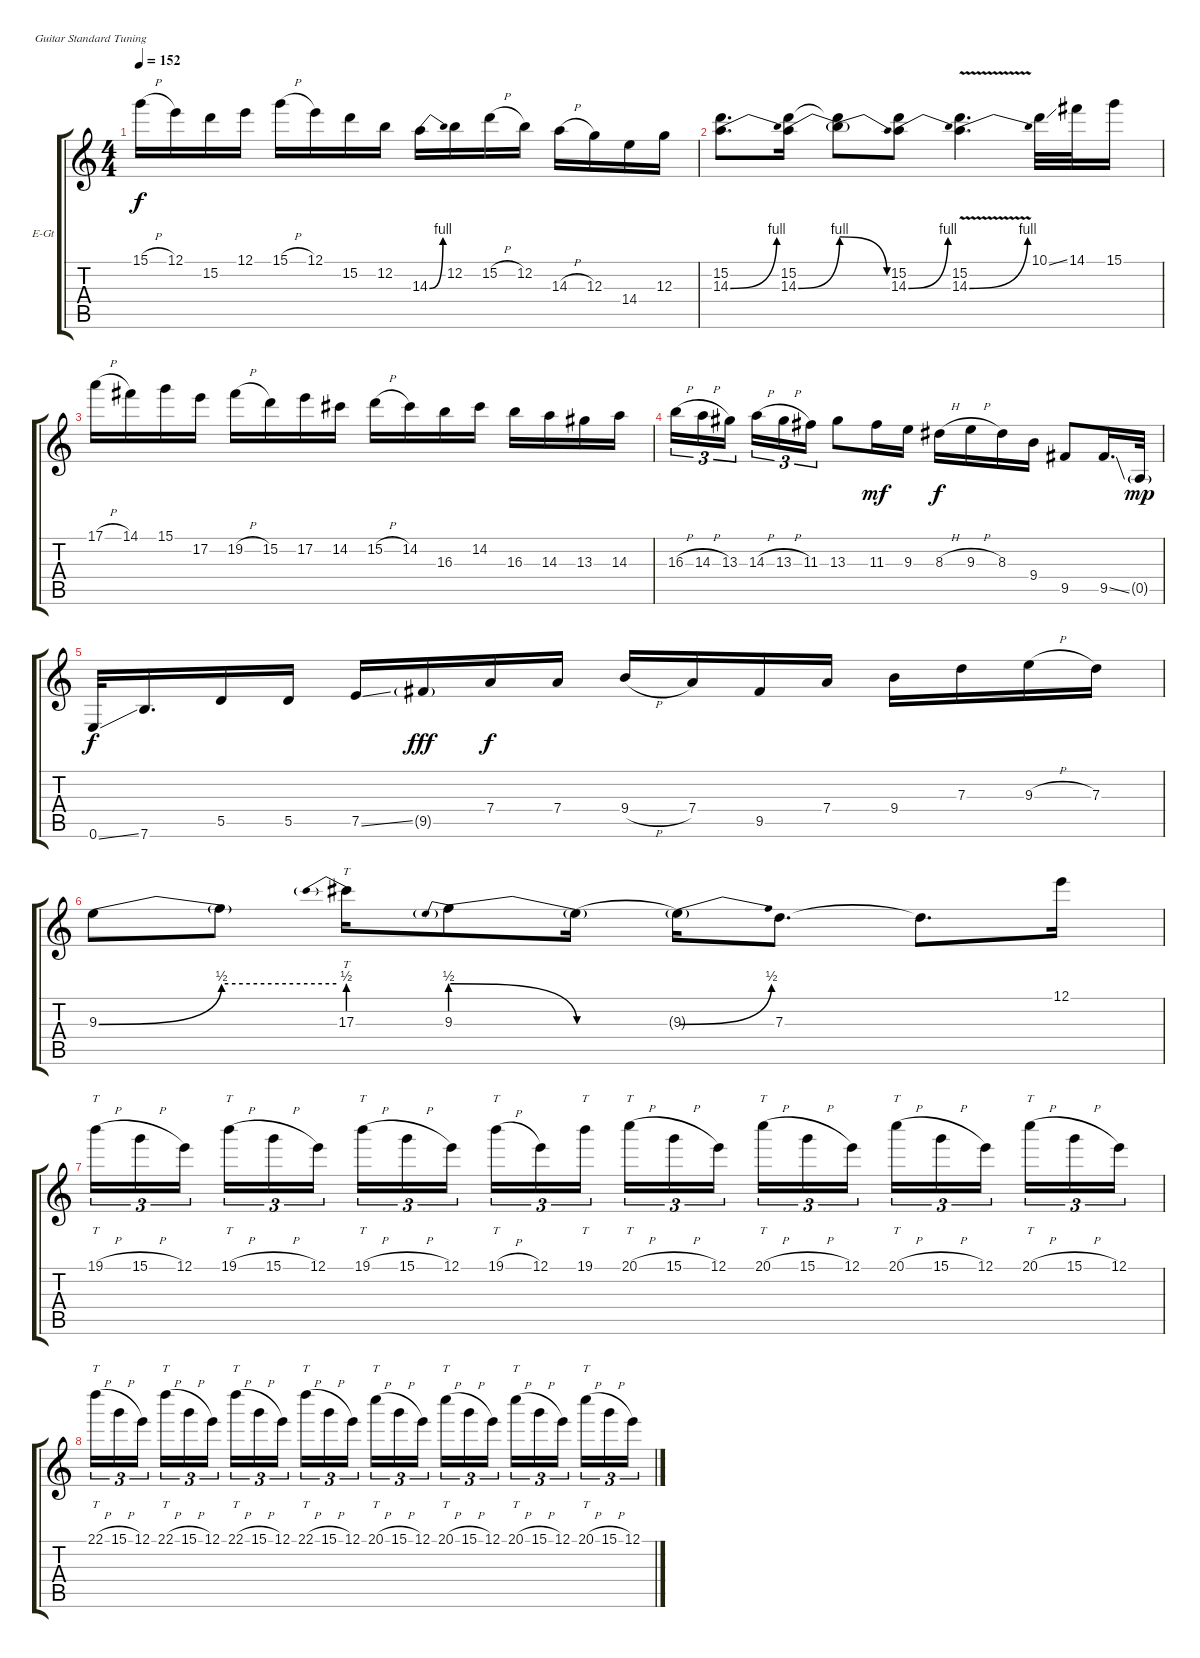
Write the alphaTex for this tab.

\bracketExtendMode groupsimilarinstruments
\firstSystemTrackNameOrientation horizontal
\otherSystemsTrackNameOrientation horizontal
\track ("Gtr. IV (Dist)" "E-Gt") {instrument distortionguitar}
\staff {score tabs}
\tuning (E4 B3 G3 D3 A2 E2)
\ts (4 4)
\tempo 152
\clef g2
\scale
0.333333
\ks c
15.1{h}.16{dy f} 12.1.16 15.2.16 12.1.16 15.1{h}.16 12.1.16 15.2.16 12.2.16 14.3{be (bend 0 0 60 4)}.16 12.2.16 15.2{h}.16 12.2.16 14.3{h}.16 12.3.16 14.4.16 12.3.16 |
\scale
0.333333 (15.2 14.3{be (bend 0 0 60 4)}).8{d} (15.2 14.3{be (bend 0 0 60 4)}).16 (15.2{t} 14.3{be (release 0 4 60 0) t}).8 (15.2 14.3{be (bend 0 0 60 4)}).8 (15.2{v} 14.3{be (bend 0 0 60 4)}).4{d} 10.1{ss}.32 14.1.32 15.1.16 |
\scale
0.333333 17.1{h}.16 14.1.16 15.1.16 17.2.16 19.2{h}.16 15.2.16 17.2.16 14.2.16 15.2{h}.16 14.2.16 16.3.16 14.2.16 16.3.16 14.3.16 13.3.16 14.3.16 |
\scale
0.333333 16.3{h}.16{tu (3 2)} 14.3{h}.16{tu (3 2)} 13.3.16{tu (3 2)} 14.3{h}.16{tu (3 2)} 13.3{h}.16{tu (3 2)} 11.3.16{tu (3 2)} 13.3.8 11.3.16{dy mf} 9.3.16 8.3{h}.16{dy f} 9.3{h}.16 8.3.16 9.4.16 9.5.8 9.5{ss}.16{d} 0.5{g}.32{dy mp} |
\scale
0.333333 0.6{ss}.32{dy f} 7.6.16{d} 5.5.16 5.5.16 7.5{ss}.16 9.5{g}.16{dy fff} 7.4.16{dy f} 7.4.16 9.4{h}.16 7.4.16 9.5.16 7.4.16 9.4.16 7.3.16 9.3{h}.16 7.3.16 |
\scale
0.333333 9.3{be (bend 0 0 60 2)}.8 9.3{be (hold 0 2 60 2) t}.8 17.3{be (prebend 0 2 60 2)}.16{tt} 9.3{be (prebendrelease 0 2 60 0)}.8 9.3{be (hold 0 0 60 0) t}.16 9.3{be (bend 0 0 60 2) t}.16 7.3.8{d} 7.3{t}.8{d} 12.1.16 |
\scale
0.333333 19.1{h}.16{tt tu (3 2)} 15.1{h}.16{tu (3 2)} 12.1.16{tu (3 2)} 19.1{h}.16{tt tu (3 2)} 15.1{h}.16{tu (3 2)} 12.1.16{tu (3 2)} 19.1{h}.16{tt tu (3 2)} 15.1{h}.16{tu (3 2)} 12.1.16{tu (3 2)} 19.1{h}.16{tt tu (3 2)} 12.1.16{tu (3 2)} 19.1.16{tt tu (3 2)} 20.1{h}.16{tt tu (3 2)} 15.1{h}.16{tu (3 2)} 12.1.16{tu (3 2)} 20.1{h}.16{tt tu (3 2)} 15.1{h}.16{tu (3 2)} 12.1.16{tu (3 2)} 20.1{h}.16{tt tu (3 2)} 15.1{h}.16{tu (3 2)} 12.1.16{tu (3 2)} 20.1{h}.16{tt tu (3 2)} 15.1{h}.16{tu (3 2)} 12.1.16{tu (3 2)} |
\scale
0.333333 22.1{h}.16{tt tu (3 2)} 15.1{h}.16{tu (3 2)} 12.1.16{tu (3 2)} 22.1{h}.16{tt tu (3 2)} 15.1{h}.16{tu (3 2)} 12.1.16{tu (3 2)} 22.1{h}.16{tt tu (3 2)} 15.1{h}.16{tu (3 2)} 12.1.16{tu (3 2)} 22.1{h}.16{tt tu (3 2)} 15.1{h}.16{tu (3 2)} 12.1.16{tu (3 2)} 20.1{h}.16{tt tu (3 2)} 15.1{h}.16{tu (3 2)} 12.1.16{tu (3 2)} 20.1{h}.16{tt tu (3 2)} 15.1{h}.16{tu (3 2)} 12.1.16{tu (3 2)} 20.1{h}.16{tt tu (3 2)} 15.1{h}.16{tu (3 2)} 12.1.16{tu (3 2)} 20.1{h}.16{tt tu (3 2)} 15.1{h}.16{tu (3 2)} 12.1.16{tu (3 2)}
